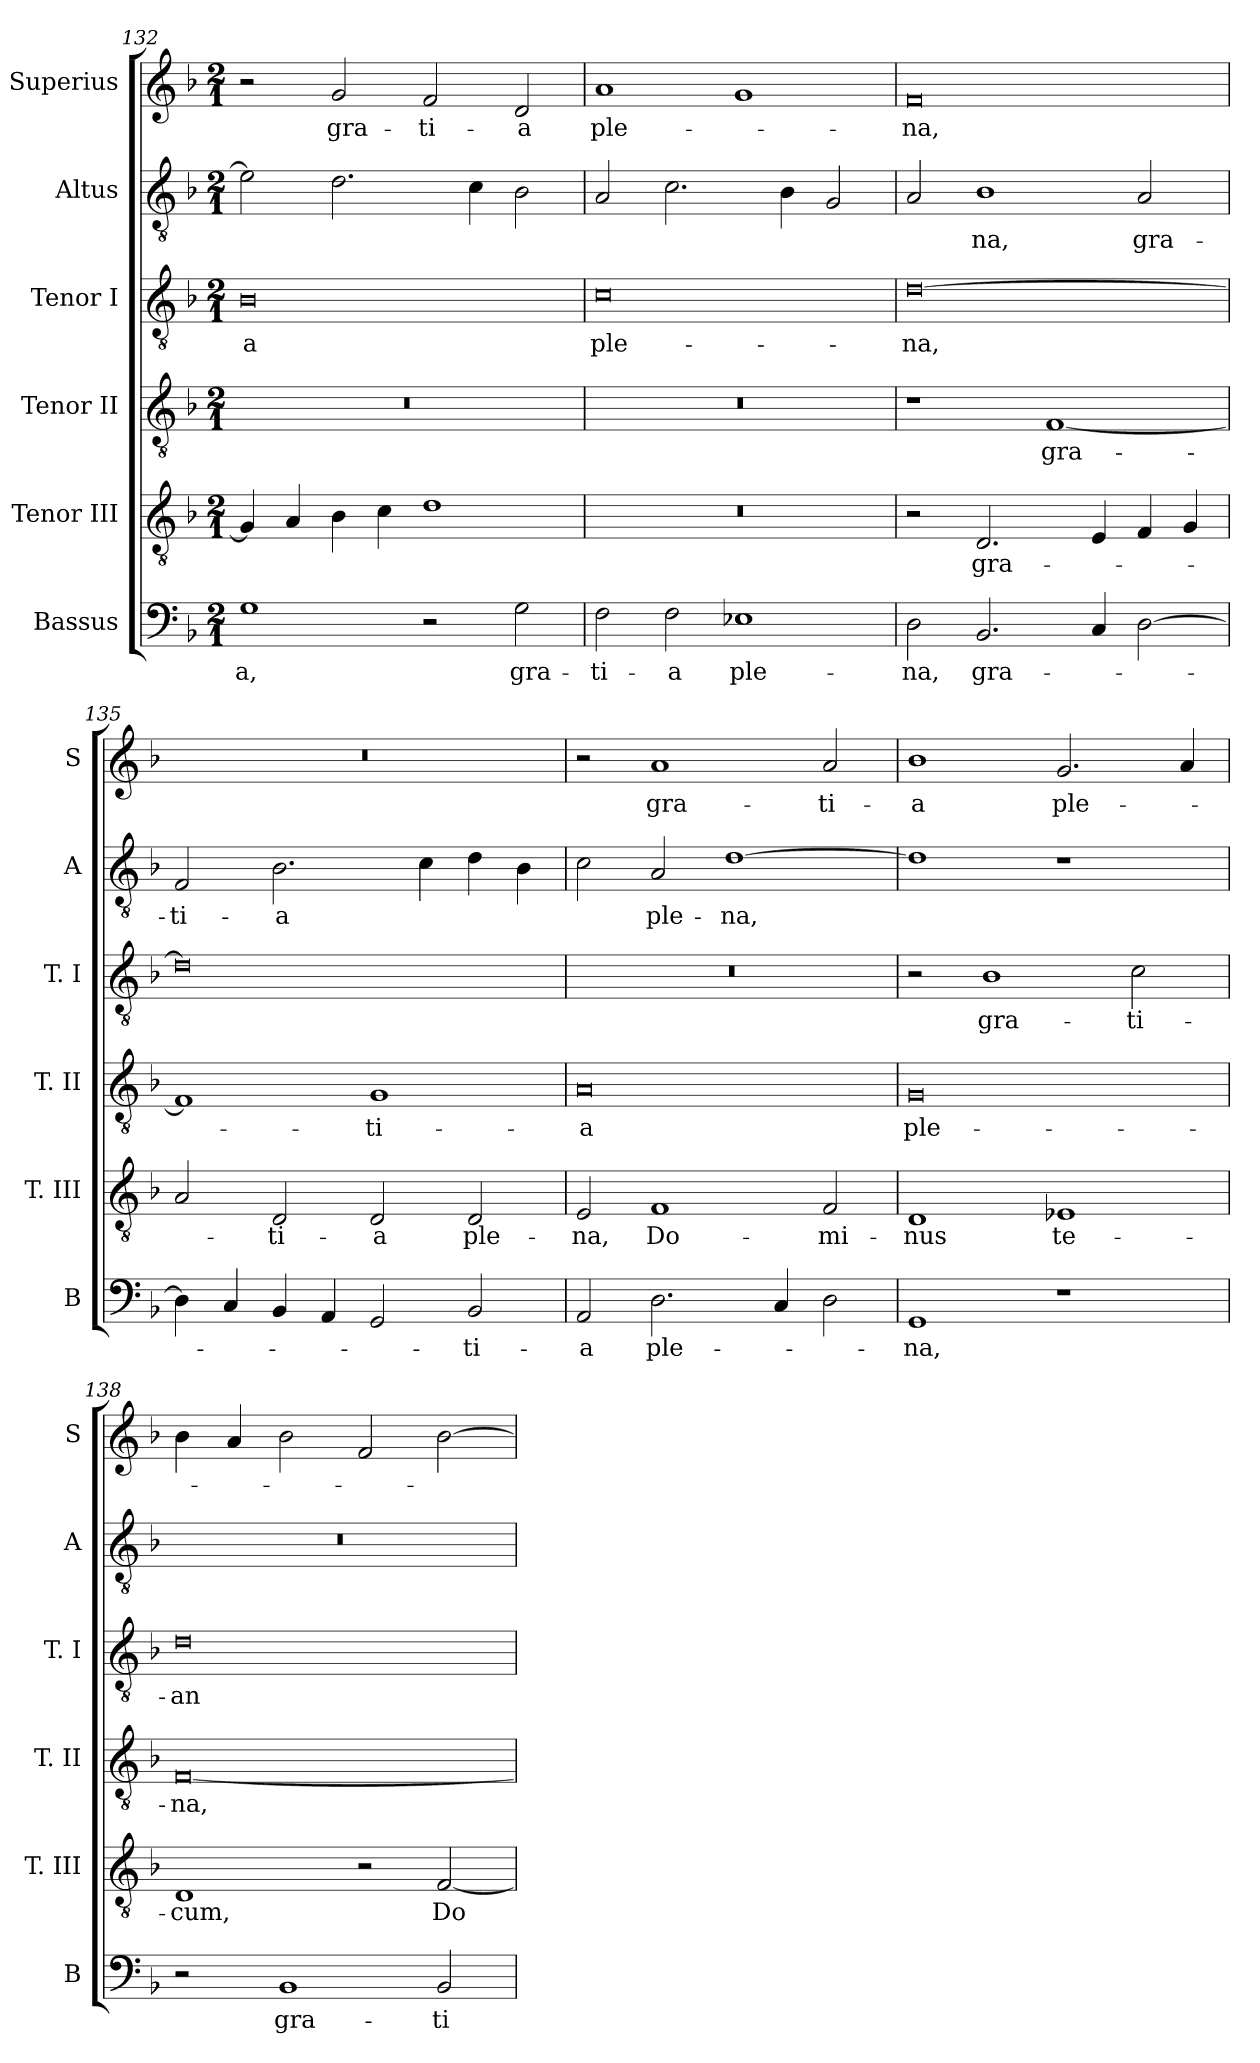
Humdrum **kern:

**kern	**text	**kern	**text	**kern	**text	**kern	**text	**kern	**text	**kern	**text
*part6	*part6	*part5	*part5	*part4	*part4	*part3	*part3	*part2	*part2	*part1	*part1
*staff6	*staff6	*staff5	*staff5	*staff4	*staff4	*staff3	*staff3	*staff2	*staff2	*staff1	*staff1
*I"Bassus	*	*I"Tenor III	*	*I"Tenor II	*	*I"Tenor I	*	*I"Altus	*	*I"Superius	*
*I'B	*	*I'T. III	*	*I'T. II	*	*I'T. I	*	*I'A	*	*I'S	*
*clefF4	*	*clefGv2	*	*clefGv2	*	*clefGv2	*	*clefGv2	*	*clefG2	*
*k[b-]	*	*k[b-]	*	*k[b-]	*	*k[b-]	*	*k[b-]	*	*k[b-]	*
*F:	*	*F:	*	*F:	*	*F:	*	*F:	*	*F:	*
*M2/1	*	*M2/1	*	*M2/1	*	*M2/1	*	*M2/1	*	*M2/1	*
=132	=132	=132	=132	=132	=132	=132	=132	=132	=132	=132	=132
1G	-a,	4G]	.	0r	.	0B-	-a	2e-]	.	2r	.
.	.	4A	.	.	.	.	.	.	.	.	.
.	.	4B-	.	.	.	.	.	2.d	.	2g	gra-
.	.	4c	.	.	.	.	.	.	.	.	.
2r	.	1d	.	.	.	.	.	.	.	2f	-ti-
.	.	.	.	.	.	.	.	4c	.	.	.
2G	gra-	.	.	.	.	.	.	2B-	.	2d	-a
=133	=133	=133	=133	=133	=133	=133	=133	=133	=133	=133	=133
2F	-ti-	0r	.	0r	.	0c	ple-	2A	.	1a	ple-
2F	-a	.	.	.	.	.	.	2.c	.	.	.
1E-X	ple-	.	.	.	.	.	.	.	.	1g	.
.	.	.	.	.	.	.	.	4B-	.	.	.
.	.	.	.	.	.	.	.	2G	.	.	.
=134	=134	=134	=134	=134	=134	=134	=134	=134	=134	=134	=134
2D	-na,	2r	.	1r	.	[0d	-na,	2A	.	0f	-na,
2.BB-	gra-	2.D	gra-	.	.	.	.	1B-	-na,	.	.
.	.	.	.	[1F	gra-	.	.	.	.	.	.
4C	.	4E	.	.	.	.	.	.	.	.	.
[2D	.	4F	.	.	.	.	.	2A	gra-	.	.
.	.	4G	.	.	.	.	.	.	.	.	.
=135	=135	=135	=135	=135	=135	=135	=135	=135	=135	=135	=135
4D]	.	2A	.	1F]	.	0d]	.	2F	-ti-	0r	.
4C	.	.	.	.	.	.	.	.	.	.	.
4BB-	.	2D	-ti-	.	.	.	.	2.B-	-a	.	.
4AA	.	.	.	.	.	.	.	.	.	.	.
2GG	.	2D	-a	1G	-ti-	.	.	.	.	.	.
.	.	.	.	.	.	.	.	4c	.	.	.
2BB-	-ti-	2D	ple-	.	.	.	.	4d	.	.	.
.	.	.	.	.	.	.	.	4B-	.	.	.
=136	=136	=136	=136	=136	=136	=136	=136	=136	=136	=136	=136
2AA	-a	2E	-na,	0A	-a	0r	.	2c	.	2r	.
2.D	ple-	1F	Do-	.	.	.	.	2A	ple-	1a	gra-
.	.	.	.	.	.	.	.	[1d	-na,	.	.
4C	.	.	.	.	.	.	.	.	.	.	.
2D	.	2F	-mi-	.	.	.	.	.	.	2a	-ti-
=137	=137	=137	=137	=137	=137	=137	=137	=137	=137	=137	=137
1GG	-na,	1D	-nus	0G	ple-	2r	.	1d]	.	1b-	-a
.	.	.	.	.	.	1B-	gra-	.	.	.	.
1r	.	1E-X	te-	.	.	.	.	1r	.	2.g	ple-
.	.	.	.	.	.	2c	-ti-	.	.	.	.
.	.	.	.	.	.	.	.	.	.	4a	.
=138	=138	=138	=138	=138	=138	=138	=138	=138	=138	=138	=138
2r	.	1D	-cum,	[0F	-na,	0d	-an	0r	.	4b-	.
.	.	.	.	.	.	.	.	.	.	4a	.
1BB-	gra-	.	.	.	.	.	.	.	.	2b-	.
.	.	2r	.	.	.	.	.	.	.	2f	.
2BB-	-ti-	[2F	Do-	.	.	.	.	.	.	[2b-	.
=	=	=	=	=	=	=	=	=	=	=	=
*-	*-	*-	*-	*-	*-	*-	*-	*-	*-	*-	*-
